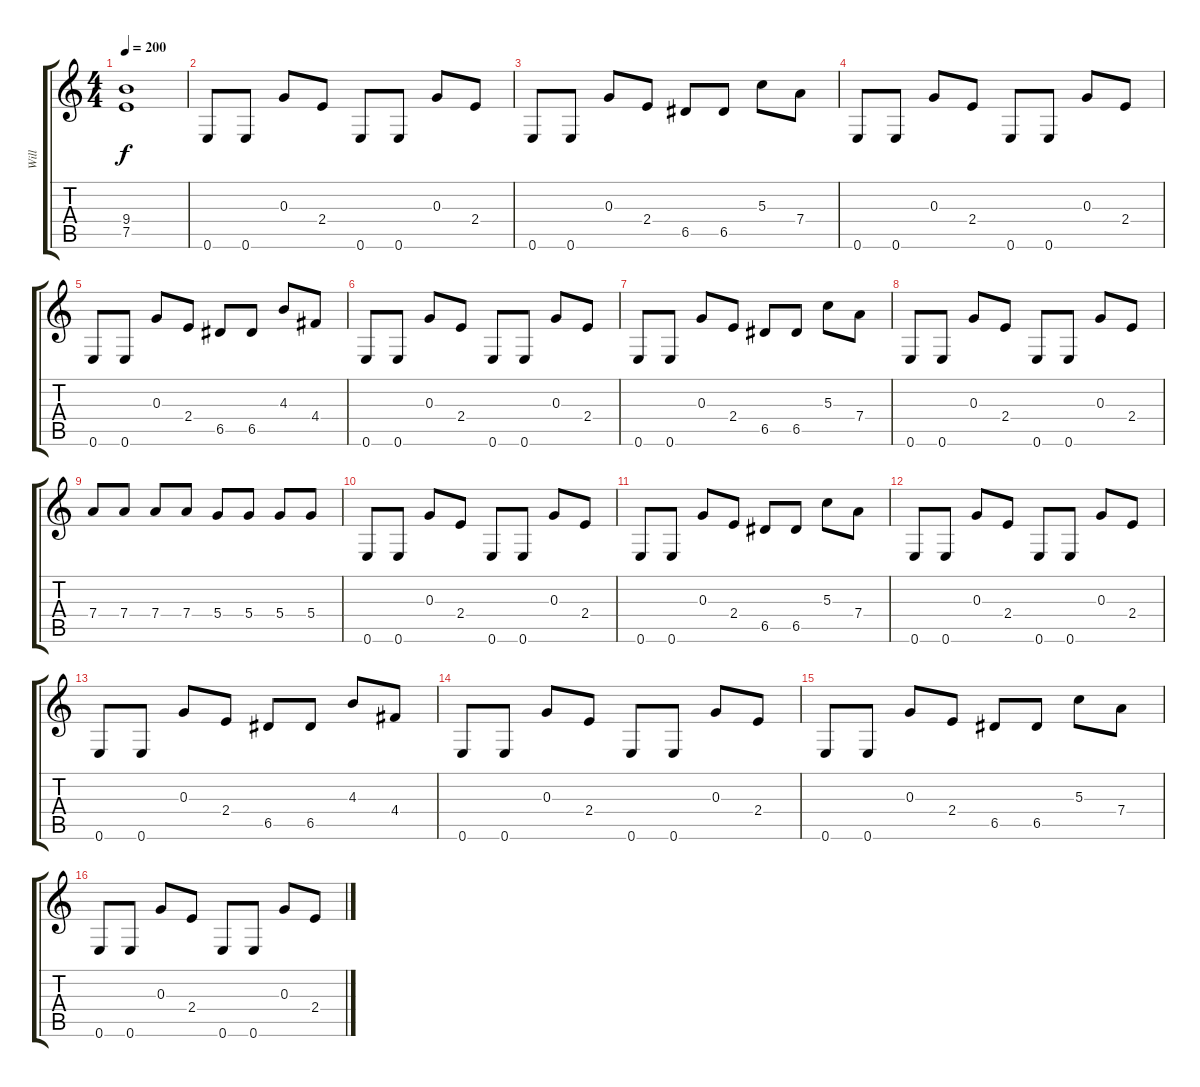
\track ("Will" "Will") {instrument distortionguitar}
\staff {score tabs}
\tuning (E4 B3 G3 D3 A2 E2) {hide}
\ts (4 4)
\tempo 200
\clef g2
\ks c
(9.4 7.5).1{dy f} |
0.6.8 0.6.8 0.3.8 2.4.8 0.6.8 0.6.8 0.3.8 2.4.8 |
0.6.8 0.6.8 0.3.8 2.4.8 6.5.8 6.5.8 5.3.8 7.4.8 |
0.6.8 0.6.8 0.3.8 2.4.8 0.6.8 0.6.8 0.3.8 2.4.8 |
0.6.8 0.6.8 0.3.8 2.4.8 6.5.8 6.5.8 4.3.8 4.4.8 |
0.6.8 0.6.8 0.3.8 2.4.8 0.6.8 0.6.8 0.3.8 2.4.8 |
0.6.8 0.6.8 0.3.8 2.4.8 6.5.8 6.5.8 5.3.8 7.4.8 |
0.6.8 0.6.8 0.3.8 2.4.8 0.6.8 0.6.8 0.3.8 2.4.8 |
7.4.8 7.4.8 7.4.8 7.4.8 5.4.8 5.4.8 5.4.8 5.4.8 |
0.6.8 0.6.8 0.3.8 2.4.8 0.6.8 0.6.8 0.3.8 2.4.8 |
0.6.8 0.6.8 0.3.8 2.4.8 6.5.8 6.5.8 5.3.8 7.4.8 |
0.6.8 0.6.8 0.3.8 2.4.8 0.6.8 0.6.8 0.3.8 2.4.8 |
0.6.8 0.6.8 0.3.8 2.4.8 6.5.8 6.5.8 4.3.8 4.4.8 |
0.6.8 0.6.8 0.3.8 2.4.8 0.6.8 0.6.8 0.3.8 2.4.8 |
0.6.8 0.6.8 0.3.8 2.4.8 6.5.8 6.5.8 5.3.8 7.4.8 |
0.6.8 0.6.8 0.3.8 2.4.8 0.6.8 0.6.8 0.3.8 2.4.8
